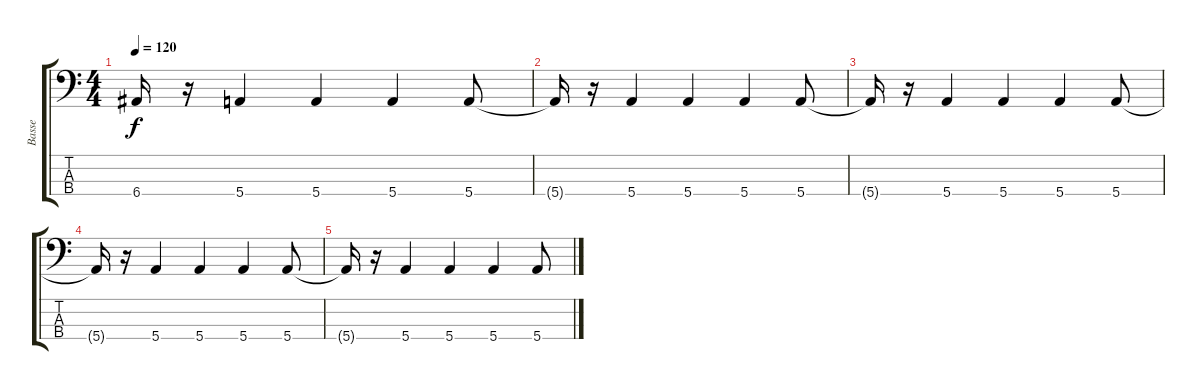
\track ("Basse" "Basse") {instrument electricbassfinger}
\staff {score tabs}
\tuning (G2 D2 A1 E1) {hide}
\ts (4 4)
\tempo 120
\clef f4
\ks c
6.4{t}.16{dy f} r.16 5.4.4 5.4.4 5.4.4 5.4.8 |
5.4{t}.16 r.16 5.4.4 5.4.4 5.4.4 5.4.8 |
5.4{t}.16 r.16 5.4.4 5.4.4 5.4.4 5.4.8 |
5.4{t}.16 r.16 5.4.4 5.4.4 5.4.4 5.4.8 |
5.4{t}.16 r.16 5.4.4 5.4.4 5.4.4 5.4.8
